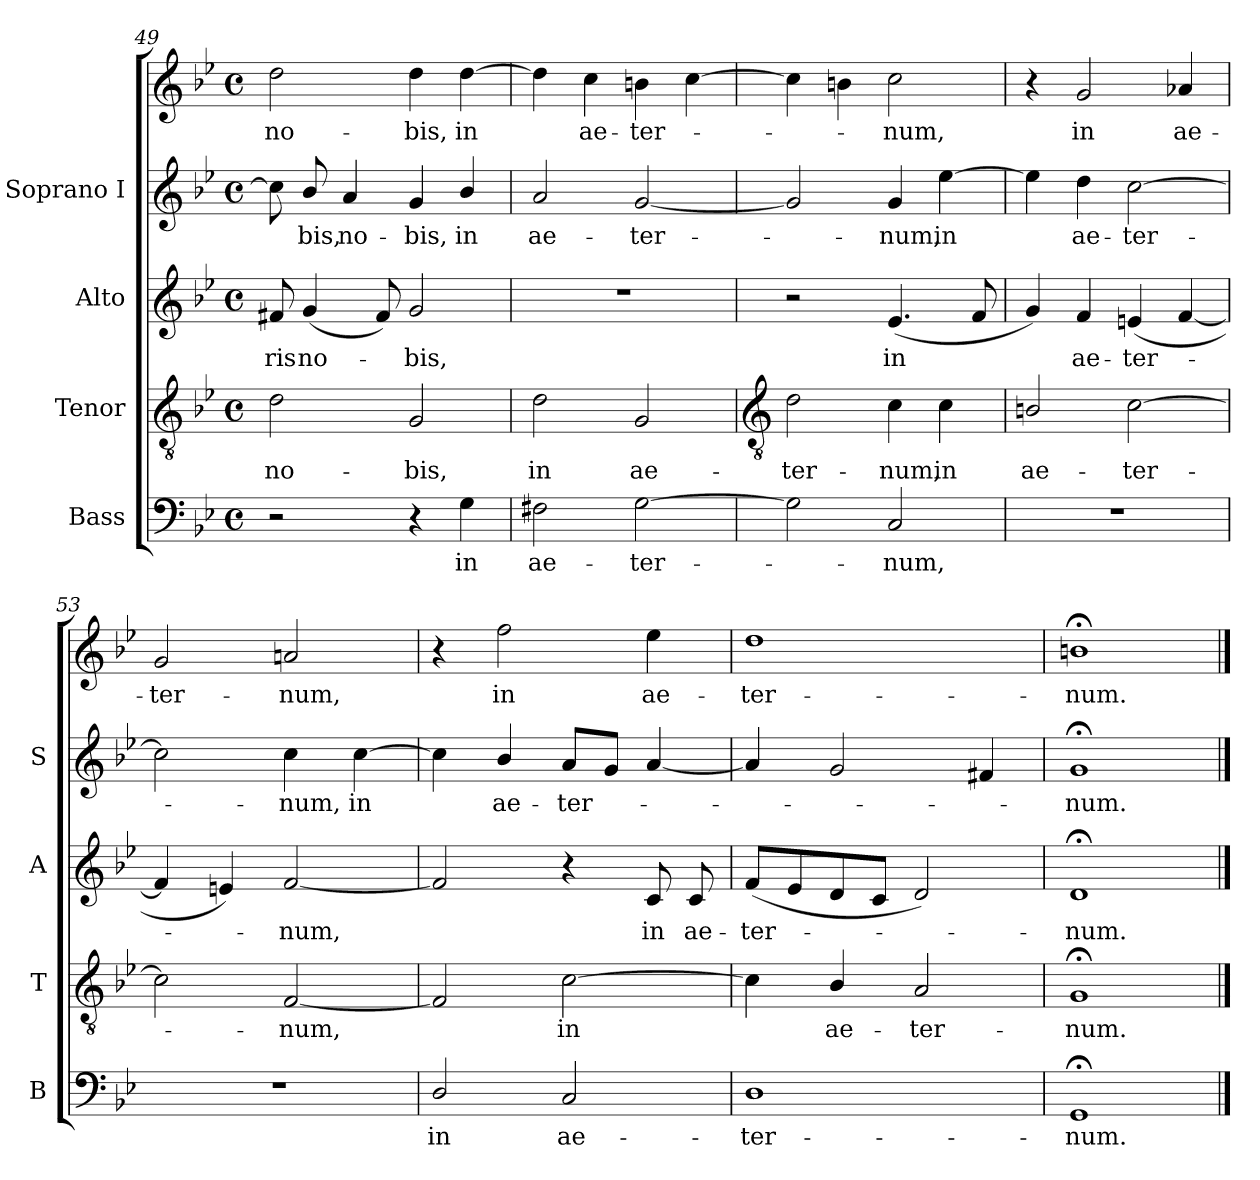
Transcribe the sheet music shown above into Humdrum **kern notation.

**kern	**text	**kern	**text	**kern	**text	**kern	**text	**kern	**text
*part4	*part4	*part3	*part3	*part2	*part2	*part1	*part1	*part1	*part1
*staff5	*staff5	*staff4	*staff4	*staff3	*staff3	*staff2	*staff2	*staff1	*staff1
*I"Bass	*	*I"Tenor	*	*I"Alto	*	*I"Soprano I	*	*	*
*I'B	*	*I'T	*	*I'A	*	*I'S	*	*	*
*clefF4	*	*clefGv2	*	*clefG2	*	*clefG2	*	*clefG2	*
*k[b-e-]	*	*k[b-e-]	*	*k[b-e-]	*	*k[b-e-]	*	*k[b-e-]	*
*B-:	*	*B-:	*	*B-:	*	*B-:	*	*B-:	*
*M4/4	*	*M4/4	*	*M4/4	*	*M4/4	*	*M4/4	*
*met(c)	*	*met(c)	*	*met(c)	*	*met(c)	*	*met(c)	*
=49	=49	=49	=49	=49	=49	=49	=49	=49	=49
!	!	!	!LO:LY:b	!	!LO:LY:b	!	!	!	!LO:LY:b
2r	.	2d	no-	8f#X	-ris	8cc]	.	2dd	no-
!	!	!	!	!	!LO:LY:b	!	!LO:LY:b	!	!
.	.	.	.	(<4g	no-	8b-/	bis,	.	.
!	!	!	!	!	!	!	!LO:LY:b	!	!
.	.	.	.	.	.	4a	no-	.	.
.	.	.	.	8f#)	.	.	.	.	.
!	!	!	!LO:LY:b	!	!LO:LY:b	!	!LO:LY:b	!	!LO:LY:b
4r	.	2G	-bis,	2g	bis,	4g	-bis,	4dd	-bis,
!	!LO:LY:b	!	!	!	!	!	!LO:LY:b	!	!LO:LY:b
4G	in	.	.	.	.	4b-/	in	[4dd	in
=50	=50	=50	=50	=50	=50	=50	=50	=50	=50
!	!LO:LY:b	!	!LO:LY:b	!	!	!	!LO:LY:b	!	!
2F#X	ae-	2d	in	1r	.	2a	ae-	4dd]	.
!	!	!	!	!	!	!	!	!	!LO:LY:b
.	.	.	.	.	.	.	.	4cc	ae-
!	!LO:LY:b	!	!LO:LY:b	!	!	!	!LO:LY:b	!	!LO:LY:b
[2G	-ter-	2G	ae-	.	.	[2g	-ter-	4bn\	-ter-
.	.	.	.	.	.	.	.	[4cc	.
!!LO:LB:g=z
=51	=51	=51	=51	=51	=51	=51	=51	=51	=51
*	*	*clefGv2	*	*	*	*	*	*	*
!	!	!	!LO:LY:b	!	!	!	!	!	!
2G]	.	2d	-ter-	2r	.	2g]	.	4cc]	.
.	.	.	.	.	.	.	.	4bn\	.
!	!LO:LY:b	!	!LO:LY:b	!	!LO:LY:b	!	!LO:LY:b	!	!LO:LY:b
2C	num,	4c	-num,	(<4.e-	in	4g	num,	2cc	num,
!	!	!	!LO:LY:b	!	!	!	!LO:LY:b	!	!
.	.	4c	in	.	.	[4ee-	in	.	.
.	.	.	.	8f	.	.	.	.	.
=52	=52	=52	=52	=52	=52	=52	=52	=52	=52
!	!	!	!LO:LY:b	!	!	!	!	!	!
1r	.	2Bn/	ae-	4g)	.	4ee-]	.	4r	.
!	!	!	!	!	!LO:LY:b	!	!LO:LY:b	!	!LO:LY:b
.	.	.	.	4f	ae-	4dd	-ae-	2g	in
!	!	!	!LO:LY:b	!	!LO:LY:b	!	!LO:LY:b	!	!
.	.	[2c	-ter-	(<4en	-ter-	[2cc	-ter-	.	.
!	!	!	!	!	!	!	!	!	!LO:LY:b
.	.	.	.	[4f	.	.	.	4a-X	ae-
=53	=53	=53	=53	=53	=53	=53	=53	=53	=53
!	!	!	!	!	!	!	!	!	!LO:LY:b
1r	.	2c]	.	4f]	.	2cc]	.	2g	ter-
.	.	.	.	4en)	.	.	.	.	.
!	!	!	!LO:LY:b	!	!LO:LY:b	!	!LO:LY:b	!	!LO:LY:b
.	.	[2F	num,	[2f	num,	4cc	num,	2an	-num,
!	!	!	!	!	!	!	!LO:LY:b	!	!
.	.	.	.	.	.	[4cc	in	.	.
=54	=54	=54	=54	=54	=54	=54	=54	=54	=54
!	!LO:LY:b	!	!	!	!	!	!	!	!
2D/	in	2F]	.	2f]	.	4cc]	.	4r	.
!	!	!	!	!	!	!	!LO:LY:b	!	!LO:LY:b
.	.	.	.	.	.	4b-/	-ae-	2ff	in
!	!LO:LY:b	!	!LO:LY:b	!	!	!	!LO:LY:b	!	!
2C	ae-	[2c	in	4r	.	8aL	-ter-	.	.
.	.	.	.	.	.	8gJ	.	.	.
!	!	!	!	!	!LO:LY:b	!	!	!	!LO:LY:b
.	.	.	.	8c	in	[4a	.	4ee-	ae-
!	!	!	!	!	!LO:LY:b	!	!	!	!
.	.	.	.	8c	ae-	.	.	.	.
=55	=55	=55	=55	=55	=55	=55	=55	=55	=55
!	!LO:LY:b	!	!	!	!LO:LY:b	!	!	!	!LO:LY:b
1D	-ter-	4c]	.	(<8fL	-ter-	4a]	.	1dd	ter-
.	.	.	.	8e-	.	.	.	.	.
!	!	!	!LO:LY:b	!	!	!	!	!	!
.	.	4B-/	ae-	8d	.	2g	.	.	.
.	.	.	.	8cJ	.	.	.	.	.
!	!	!	!LO:LY:b	!	!	!	!	!	!
.	.	2A	-ter-	2d)	.	.	.	.	.
.	.	.	.	.	.	4f#X	.	.	.
=56	=56	=56	=56	=56	=56	=56	=56	=56	=56
!	!LO:LY:b	!	!LO:LY:b	!	!LO:LY:b	!	!LO:LY:b	!	!LO:LY:b
1GG;<	-num.	1G;<	-num.	1d;<	num.	1g;<	num.	1bn;<	-num.
==	==	==	==	==	==	==	==	==	==
*-	*-	*-	*-	*-	*-	*-	*-	*-	*-
